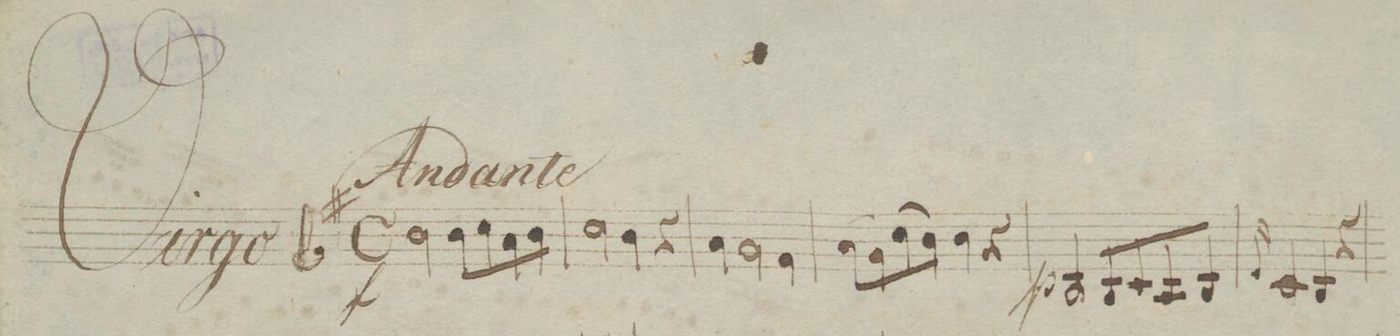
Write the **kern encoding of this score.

**kern	**dynam
*I"Violin 2do	*
*clefG2	*
*k[f#]	*
*met(c)	*
*M4/4	*
*tb96	*
*2\right	*
2b\	f
8b\L	.
8cc\	.
8a\	.
8b\J	.
=2	=2
2cc\	.
4b\	.
4r	.
=3	=3
4a\	.
2g\	.
4f#\	.
=4	=4
(8a\L	.
8g\)	.
(8cc\	.
8b\J)	.
4b\	.
4r	.
=5	=5
2B/	p
8B/L	.
8c/	.
8A/	.
8B/J	.
=6	=6
16qqd/	.
2c/	.
4B/	.
4r	.
=7	=7
*-	*-
